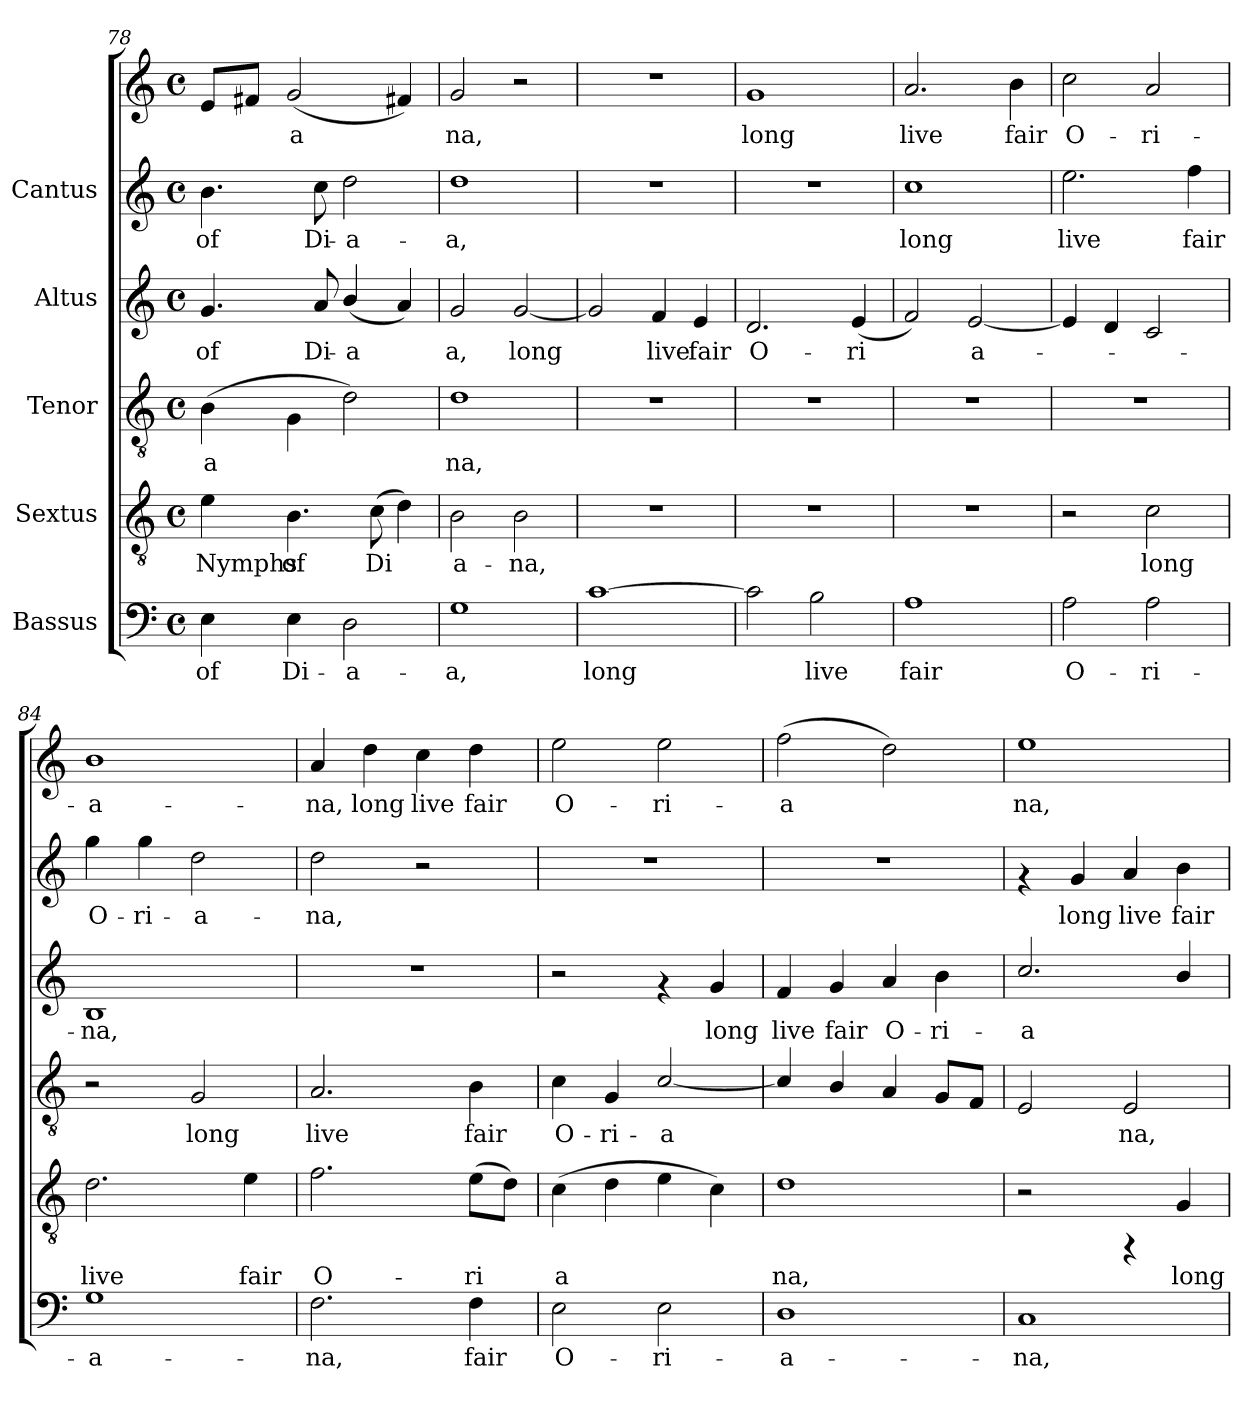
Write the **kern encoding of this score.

**kern	**text	**kern	**text	**kern	**text	**kern	**text	**kern	**text	**kern	**text
*part5	*part5	*part4	*part4	*part3	*part3	*part2	*part2	*part1	*part1	*part1	*part1
*staff6	*staff6	*staff5	*staff5	*staff4	*staff4	*staff3	*staff3	*staff2	*staff2	*staff1	*staff1
*I"Bassus	*	*I"Sextus	*	*I"Tenor	*	*I"Altus	*	*I"Cantus	*	*	*
*clefF4	*	*clefGv2	*	*clefGv2	*	*clefG2	*	*clefG2	*	*clefG2	*
*M4/4	*	*M4/4	*	*M4/4	*	*M4/4	*	*M4/4	*	*M4/4	*
*met(c)	*	*met(c)	*	*met(c)	*	*met(c)	*	*met(c)	*	*met(c)	*
=78	=78	=78	=78	=78	=78	=78	=78	=78	=78	=78	=78
!	!LO:LY:b:cj	!	!LO:LY:b:cj	!	!LO:LY:b:cj	!	!LO:LY:b:cj	!	!LO:LY:b:cj	!	!LO:LY:b:cj
4E\	of	4e\	Nymphs	(>4B\	-a-	4.g/	of	4.b\	-of	8e/L	.
!	!	!	!	!	!	!	!	!	!	!	!LO:LY:b:cj
.	.	.	.	.	.	.	.	.	.	8f#X/J	.
!	!LO:LY:b:cj	!	!LO:LY:b:cj	!	!LO:LY:b:cj	!	!	!	!	!	!LO:LY:b:cj
4E\	Di-	4.B\	of	4G\	--	.	.	.	.	(<2g/	a-
!	!	!	!	!	!	!	!LO:LY:b:cj	!	!LO:LY:b:cj	!	!
.	.	.	.	.	.	8a/	Di-	8cc\	Di-	.	.
!	!LO:LY:b:cj	!	!	!	!LO:LY:b:cj	!	!LO:LY:b:cj	!	!LO:LY:b:cj	!	!
2D\	-a-	.	.	2d\)	--	(<4b/	-a-	2dd\	-a-	.	.
!	!	!	!LO:LY:b:cj	!	!	!	!	!	!	!	!
.	.	(>8c\	Di-	.	.	.	.	.	.	.	.
!	!	!	!LO:LY:b:cj	!	!	!	!LO:LY:b:cj	!	!	!	!LO:LY:b:cj
.	.	4d\)	--	.	.	4a/)	--	.	.	4f#X/)	--
=79	=79	=79	=79	=79	=79	=79	=79	=79	=79	=79	=79
!	!LO:LY:b:cj	!	!LO:LY:b:cj	!	!LO:LY:b:cj	!	!LO:LY:b:cj	!	!LO:LY:b:cj	!	!LO:LY:b:cj
1G	-a,	2B\	-a-	1d	-na,	2g/	-a,	1dd	a,	2g/	-na,
!	!	!	!LO:LY:b:cj	!	!	!	!LO:LY:b:cj	!	!	!	!
.	.	2B\	-na,	.	.	[<2g/	long	.	.	2r	.
!!LO:LB:g=z
=80	=80	=80	=80	=80	=80	=80	=80	=80	=80	=80	=80
!	!LO:LY:b:cj	!	!	!	!	!	!LO:LY:b:cj	!	!	!	!
[>1c	long	1r	.	1r	.	2g/]	.	1r	.	1r	.
!	!	!	!	!	!	!	!LO:LY:b:cj	!	!	!	!
.	.	.	.	.	.	4f/	live	.	.	.	.
!	!	!	!	!	!	!	!LO:LY:b:cj	!	!	!	!
.	.	.	.	.	.	4e/	fair	.	.	.	.
=81	=81	=81	=81	=81	=81	=81	=81	=81	=81	=81	=81
!	!LO:LY:b:cj	!	!	!	!	!	!LO:LY:b:cj	!	!	!	!LO:LY:b:cj
2c\]	.	1r	.	1r	.	2.d/	O-	1r	.	1g	long
!	!LO:LY:b:cj	!	!	!	!	!	!	!	!	!	!
2B\	live	.	.	.	.	.	.	.	.	.	.
!	!	!	!	!	!	!	!LO:LY:b:cj	!	!	!	!
.	.	.	.	.	.	(<4e/	-ri-	.	.	.	.
=82	=82	=82	=82	=82	=82	=82	=82	=82	=82	=82	=82
!	!LO:LY:b:cj	!	!	!	!	!	!LO:LY:b:cj	!	!LO:LY:b:cj	!	!LO:LY:b:cj
1A	fair	1r	.	1r	.	2f/)	-	1cc	long	2.a/	live
!	!	!	!	!	!	!	!LO:LY:b:cj	!	!	!	!
.	.	.	.	.	.	[<2e/	a-	.	.	.	.
!	!	!	!	!	!	!	!	!	!	!	!LO:LY:b:cj
.	.	.	.	.	.	.	.	.	.	4b\	fair
=83	=83	=83	=83	=83	=83	=83	=83	=83	=83	=83	=83
!	!LO:LY:b:cj	!	!	!	!	!	!	!	!LO:LY:b:cj	!	!LO:LY:b:cj
2A\	O-	2r	.	1r	.	4e/]	.	2.ee\	-live	2cc\	O-
.	.	.	.	.	.	4d/	.	.	.	.	.
!	!LO:LY:b:cj	!	!LO:LY:b:cj	!	!	!	!	!	!	!	!LO:LY:b:cj
2A\	-ri-	2c\	long	.	.	2c/	.	.	.	2a/	-ri-
!	!	!	!	!	!	!	!	!	!LO:LY:b:cj	!	!
.	.	.	.	.	.	.	.	4ff\	fair	.	.
=84	=84	=84	=84	=84	=84	=84	=84	=84	=84	=84	=84
!	!LO:LY:b:cj	!	!LO:LY:b:cj	!	!	!	!LO:LY:b:cj	!	!LO:LY:b:cj	!	!LO:LY:b:cj
1G	-a-	2.d\	live	2r	.	1B	-na,	4gg\	-O-	1b	a-
!	!	!	!	!	!	!	!	!	!LO:LY:b:cj	!	!
.	.	.	.	.	.	.	.	4gg\	-ri-	.	.
!	!	!	!	!	!LO:LY:b:cj	!	!	!	!LO:LY:b:cj	!	!
.	.	.	.	2G/	long	.	.	2dd\	-a-	.	.
!	!	!	!LO:LY:b:cj	!	!	!	!	!	!	!	!
.	.	4e\	fair	.	.	.	.	.	.	.	.
=85	=85	=85	=85	=85	=85	=85	=85	=85	=85	=85	=85
!	!LO:LY:b:cj	!	!LO:LY:b:cj	!	!LO:LY:b:cj	!	!	!	!LO:LY:b:cj	!	!LO:LY:b:cj
2.F\	-na,	2.f\	O-	2.A/	live	1r	.	2dd\	na,	4a/	-na,
!	!	!	!	!	!	!	!	!	!	!	!LO:LY:b:cj
.	.	.	.	.	.	.	.	.	.	4dd\	long
!	!	!	!	!	!	!	!	!	!	!	!LO:LY:b:cj
.	.	.	.	.	.	.	.	2r	.	4cc\	live
!	!LO:LY:b:cj	!	!LO:LY:b:cj	!	!LO:LY:b:cj	!	!	!	!	!	!LO:LY:b:cj
4F\	fair	(>8e\L	-ri-	4B\	fair	.	.	.	.	4dd\	fair
!	!	!	!LO:LY:b:cj	!	!	!	!	!	!	!	!
.	.	8d\J)	--	.	.	.	.	.	.	.	.
!!LO:PB:g=z
=86	=86	=86	=86	=86	=86	=86	=86	=86	=86	=86	=86
!	!LO:LY:b:cj	!	!LO:LY:b:cj	!	!LO:LY:b:cj	!	!	!	!	!	!LO:LY:b:cj
2E\	O-	(>4c\	-a-	4c\	O-	2r	.	1r	.	2ee\	O-
!	!	!	!LO:LY:b:cj	!	!LO:LY:b:cj	!	!	!	!	!	!
.	.	4d\	--	4G/	-ri-	.	.	.	.	.	.
!	!LO:LY:b:cj	!	!LO:LY:b:cj	!	!LO:LY:b:cj	!	!	!	!	!	!LO:LY:b:cj
2E\	-ri-	4e\	--	[<2c/	-a-	4rf	.	.	.	2ee\	-ri-
!	!	!	!LO:LY:b:cj	!	!	!	!LO:LY:b:cj	!	!	!	!
.	.	4c\)	--	.	.	4g/	long	.	.	.	.
=87	=87	=87	=87	=87	=87	=87	=87	=87	=87	=87	=87
!	!LO:LY:b:cj	!	!LO:LY:b:cj	!	!	!	!LO:LY:b:cj	!	!	!	!LO:LY:b:cj
1D	-a-	1d	-na,	4c/]	.	4f/	live	1r	.	(>2ff\	-a-
!	!	!	!	!	!	!	!LO:LY:b:cj	!	!	!	!
.	.	.	.	4B/	.	4g/	fair	.	.	.	.
!	!	!	!	!	!	!	!LO:LY:b:cj	!	!	!	!LO:LY:b:cj
.	.	.	.	4A/	.	4a/	O-	.	.	2dd\)	--
!	!	!	!	!	!	!	!LO:LY:b:cj	!	!	!	!
.	.	.	.	8G/L	.	4b\	-ri-	.	.	.	.
.	.	.	.	8F/J	.	.	.	.	.	.	.
=88	=88	=88	=88	=88	=88	=88	=88	=88	=88	=88	=88
!	!LO:LY:b:cj	!	!	!	!LO:LY:b:cj	!	!LO:LY:b:cj	!	!	!	!LO:LY:b:cj
1C	-na,	2r	.	2E/	-	2.cc/	-a-	4rf	.	1ee	-na,
!	!	!	!	!	!	!	!	!	!LO:LY:b:cj	!	!
.	.	.	.	.	.	.	.	4g/	long	.	.
!	!	!	!	!	!LO:LY:b:cj	!	!	!	!LO:LY:b:cj	!	!
.	.	4rFF	.	2E/	na,	.	.	4a/	live	.	.
!	!	!	!LO:LY:b:cj	!	!	!	!LO:LY:b:cj	!	!LO:LY:b:cj	!	!
.	.	4G/	long	.	.	4b/	--	4b\	fair	.	.
=	=	=	=	=	=	=	=	=	=	=	=
*-	*-	*-	*-	*-	*-	*-	*-	*-	*-	*-	*-
